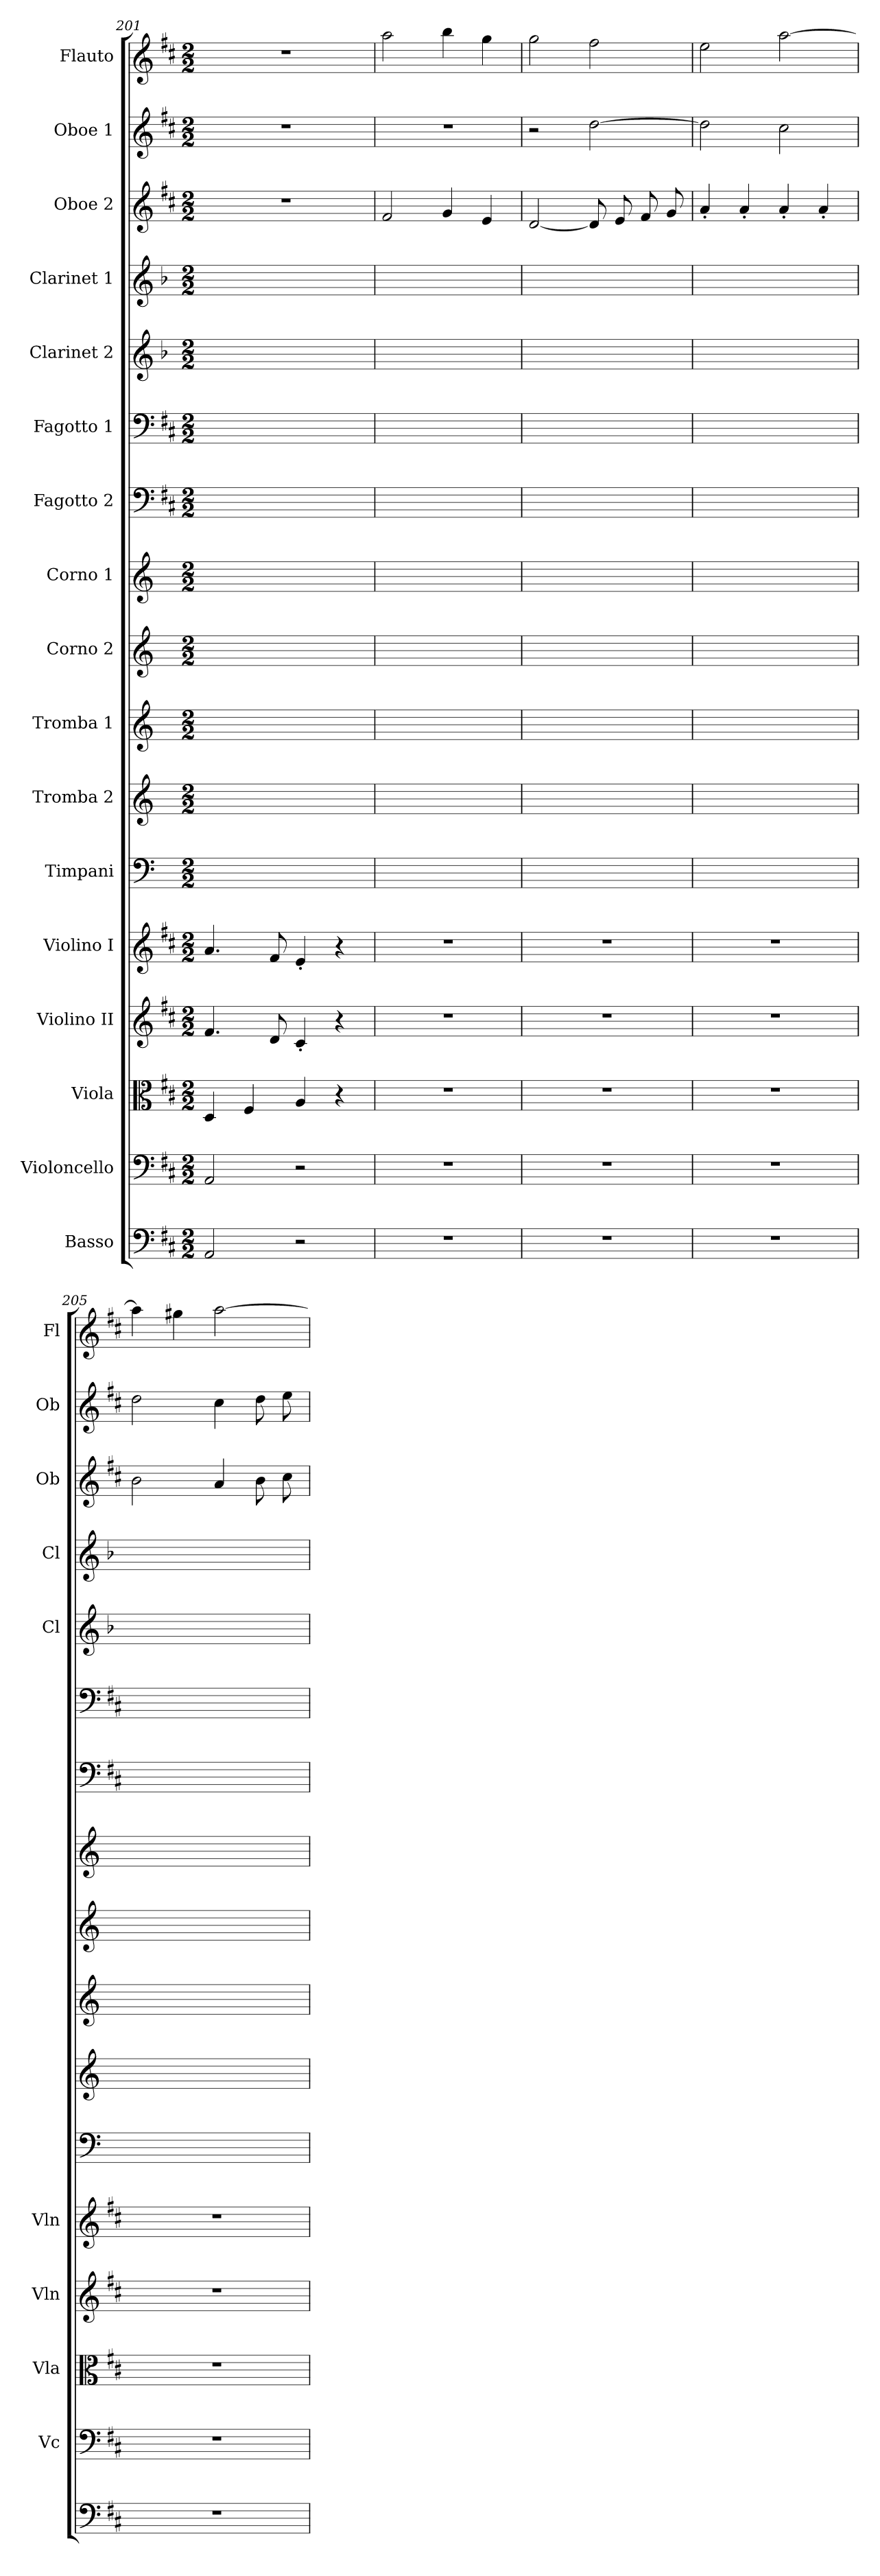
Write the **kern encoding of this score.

**kern	**kern	**kern	**kern	**kern	**kern	**kern	**kern	**kern	**kern	**kern	**kern	**kern	**kern	**kern	**kern	**kern
*part17	*part16	*part15	*part14	*part13	*part12	*part11	*part10	*part9	*part8	*part7	*part6	*part5	*part4	*part3	*part2	*part1
*staff17	*staff16	*staff15	*staff14	*staff13	*staff12	*staff11	*staff10	*staff9	*staff8	*staff7	*staff6	*staff5	*staff4	*staff3	*staff2	*staff1
*I"Basso	*I"Violoncello	*I"Viola	*I"Violino II	*I"Violino I	*I"Timpani	*I"Tromba 2	*I"Tromba 1	*I"Corno 2	*I"Corno 1	*I"Fagotto 2	*I"Fagotto 1	*I"Clarinet 2	*I"Clarinet 1	*I"Oboe 2	*I"Oboe 1	*I"Flauto
*	*I'Vc	*I'Vla	*I'Vln	*I'Vln	*	*	*	*	*	*	*	*I'Cl	*I'Cl	*I'Ob	*I'Ob	*I'Fl
*clefF4	*clefF4	*clefC3	*clefG2	*clefG2	*clefF4	*clefG2	*clefG2	*clefG2	*clefG2	*clefF4	*clefF4	*clefG2	*clefG2	*clefG2	*clefG2	*clefG2
*ITrd7c12	*	*	*	*	*	*ITrd-1c-2	*ITrd-1c-2	*ITrd6c10	*ITrd6c10	*	*	*ITrd2c3	*ITrd2c3	*	*	*
*k[f#c#]	*k[f#c#]	*k[f#c#]	*k[f#c#]	*k[f#c#]	*	*	*	*	*	*k[f#c#]	*k[f#c#]	*k[f#c#]	*k[f#c#]	*k[f#c#]	*k[f#c#]	*k[f#c#]
*M2/2	*M2/2	*M2/2	*M2/2	*M2/2	*M2/2	*M2/2	*M2/2	*M2/2	*M2/2	*M2/2	*M2/2	*M2/2	*M2/2	*M2/2	*M2/2	*M2/2
=201	=201	=201	=201	=201	=201	=201	=201	=201	=201	=201	=201	=201	=201	=201	=201	=201
2AAA	2AA	4D	4.f#	4.a	1ryy	1ryy	1ryy	1ryy	1ryy	1ryy	1ryy	1ryy	1ryy	1r	1r	1r
.	.	4F#	.	.	.	.	.	.	.	.	.	.	.	.	.	.
.	.	.	8d	8f#	.	.	.	.	.	.	.	.	.	.	.	.
2r	2r	4A	4c#'	4e'	.	.	.	.	.	.	.	.	.	.	.	.
.	.	4r	4r	4r	.	.	.	.	.	.	.	.	.	.	.	.
=202	=202	=202	=202	=202	=202	=202	=202	=202	=202	=202	=202	=202	=202	=202	=202	=202
1r	1r	1r	1r	1r	1ryy	1ryy	1ryy	1ryy	1ryy	1ryy	1ryy	1ryy	1ryy	2f#	1r	2aa
.	.	.	.	.	.	.	.	.	.	.	.	.	.	4g	.	4bb
.	.	.	.	.	.	.	.	.	.	.	.	.	.	4e	.	4gg
=203	=203	=203	=203	=203	=203	=203	=203	=203	=203	=203	=203	=203	=203	=203	=203	=203
1r	1r	1r	1r	1r	1ryy	1ryy	1ryy	1ryy	1ryy	1ryy	1ryy	1ryy	1ryy	[2d	2r	2gg
.	.	.	.	.	.	.	.	.	.	.	.	.	.	8d]	[2dd	2ff#
.	.	.	.	.	.	.	.	.	.	.	.	.	.	8e	.	.
.	.	.	.	.	.	.	.	.	.	.	.	.	.	8f#	.	.
.	.	.	.	.	.	.	.	.	.	.	.	.	.	8g	.	.
=204	=204	=204	=204	=204	=204	=204	=204	=204	=204	=204	=204	=204	=204	=204	=204	=204
1r	1r	1r	1r	1r	1ryy	1ryy	1ryy	1ryy	1ryy	1ryy	1ryy	1ryy	1ryy	4a'	2dd]	2ee
.	.	.	.	.	.	.	.	.	.	.	.	.	.	4a'	.	.
.	.	.	.	.	.	.	.	.	.	.	.	.	.	4a'	2cc#	[2aa
.	.	.	.	.	.	.	.	.	.	.	.	.	.	4a'	.	.
=205	=205	=205	=205	=205	=205	=205	=205	=205	=205	=205	=205	=205	=205	=205	=205	=205
1r	1r	1r	1r	1r	1ryy	1ryy	1ryy	1ryy	1ryy	1ryy	1ryy	1ryy	1ryy	2b	2dd	4aa]
.	.	.	.	.	.	.	.	.	.	.	.	.	.	.	.	4gg#X
.	.	.	.	.	.	.	.	.	.	.	.	.	.	4a	4cc#	[2aa
.	.	.	.	.	.	.	.	.	.	.	.	.	.	8b	8dd	.
.	.	.	.	.	.	.	.	.	.	.	.	.	.	8cc#	8ee	.
=	=	=	=	=	=	=	=	=	=	=	=	=	=	=	=	=
*-	*-	*-	*-	*-	*-	*-	*-	*-	*-	*-	*-	*-	*-	*-	*-	*-
